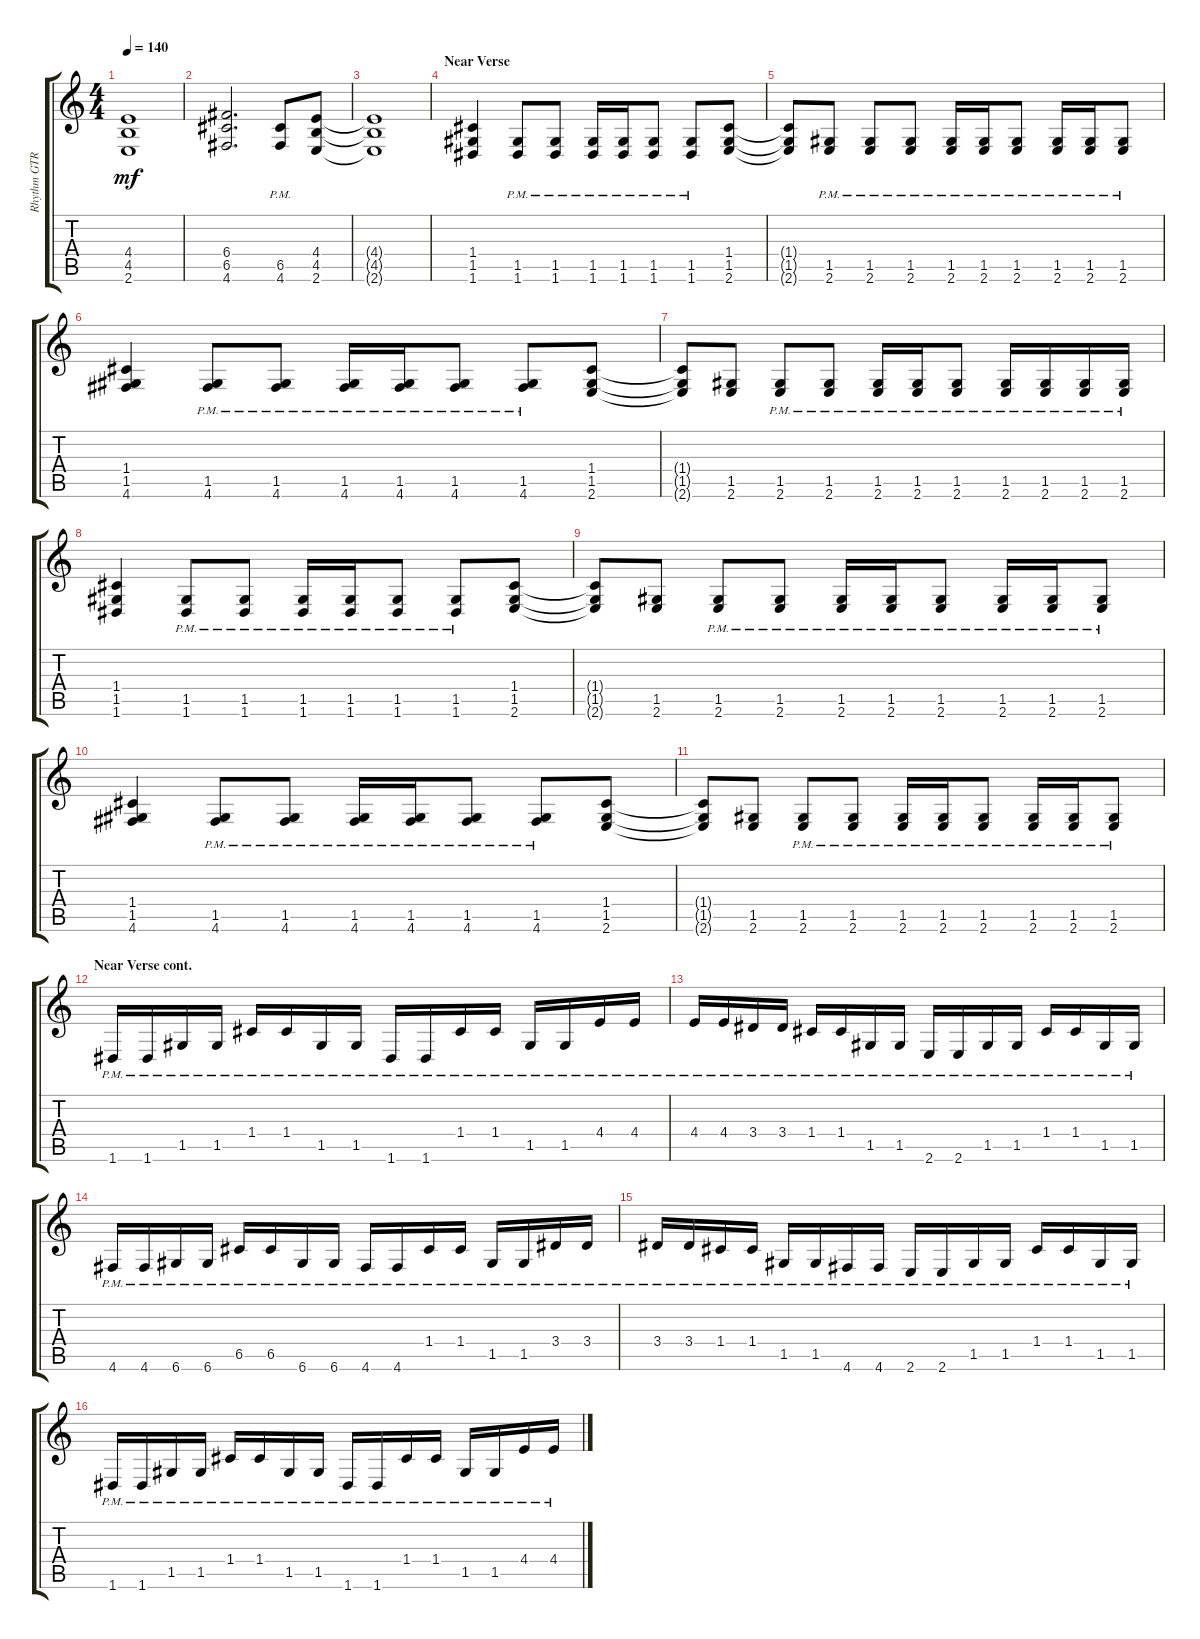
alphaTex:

\track ("Rhythm GTR 2" "Rhythm GTR") {instrument distortionguitar}
\staff {score tabs}
\tuning (D4 A3 F3 C3 G2 D2) {hide}
\ts (4 4)
\tempo 140
\clef g2
\ks aminor
(4.4{t} 4.5{t} 2.6{t}).1{dy mf} |
(6.4 6.5 4.6).2{d} (6.5{pm} 4.6{pm}).8 (4.4 4.5 2.6).8 |
(4.4{t} 4.5{t} 2.6{t}).1 |
\section ("" "Near Verse")
(1.4 1.5 1.6).4 (1.5{pm} 1.6{pm}).8 (1.5{pm} 1.6{pm}).8 (1.5{pm} 1.6{pm}).16 (1.5{pm} 1.6{pm}).16 (1.5{pm} 1.6{pm}).8 (1.5{pm} 1.6{pm}).8 (1.4 1.5 2.6).8 |
(1.4{t} 1.5{t} 2.6{t}).8 (1.5{pm} 2.6{pm}).8 (1.5{pm} 2.6{pm}).8 (1.5{pm} 2.6{pm}).8 (1.5{pm} 2.6{pm}).16 (1.5{pm} 2.6{pm}).16 (1.5{pm} 2.6{pm}).8 (1.5{pm} 2.6{pm}).16 (1.5{pm} 2.6{pm}).16 (1.5{pm} 2.6{pm}).8 |
(1.4 1.5 4.6).4 (1.5{pm} 4.6{pm}).8 (1.5{pm} 4.6{pm}).8 (1.5{pm} 4.6{pm}).16 (1.5{pm} 4.6{pm}).16 (1.5{pm} 4.6{pm}).8 (1.5{pm} 4.6{pm}).8 (1.4 1.5 2.6).8 |
(1.4{t} 1.5{t} 2.6{t}).8 (1.5 2.6).8 (1.5{pm} 2.6{pm}).8 (1.5{pm} 2.6{pm}).8 (1.5{pm} 2.6{pm}).16 (1.5{pm} 2.6{pm}).16 (1.5{pm} 2.6{pm}).8 (1.5{pm} 2.6{pm}).16 (1.5{pm} 2.6{pm}).16 (1.5{pm} 2.6{pm}).16 (1.5{pm} 2.6{pm}).16 |
(1.4 1.5 1.6).4 (1.5{pm} 1.6{pm}).8 (1.5{pm} 1.6{pm}).8 (1.5{pm} 1.6{pm}).16 (1.5{pm} 1.6{pm}).16 (1.5{pm} 1.6{pm}).8 (1.5{pm} 1.6{pm}).8 (1.4 1.5 2.6).8 |
(1.4{t} 1.5{t} 2.6{t}).8 (1.5 2.6).8 (1.5{pm} 2.6{pm}).8 (1.5{pm} 2.6{pm}).8 (1.5{pm} 2.6{pm}).16 (1.5{pm} 2.6{pm}).16 (1.5{pm} 2.6{pm}).8 (1.5{pm} 2.6{pm}).16 (1.5{pm} 2.6{pm}).16 (1.5{pm} 2.6{pm}).8 |
(1.4 1.5 4.6).4 (1.5{pm} 4.6{pm}).8 (1.5{pm} 4.6{pm}).8 (1.5{pm} 4.6{pm}).16 (1.5{pm} 4.6{pm}).16 (1.5{pm} 4.6{pm}).8 (1.5{pm} 4.6{pm}).8 (1.4 1.5 2.6).8 |
(1.4{t} 1.5{t} 2.6{t}).8 (1.5 2.6).8 (1.5{pm} 2.6{pm}).8 (1.5{pm} 2.6{pm}).8 (1.5{pm} 2.6{pm}).16 (1.5{pm} 2.6{pm}).16 (1.5{pm} 2.6{pm}).8 (1.5{pm} 2.6{pm}).16 (1.5{pm} 2.6{pm}).16 (1.5{pm} 2.6{pm}).8 |
\section ("" "Near Verse cont.")
1.6{pm}.16 1.6{pm}.16 1.5{pm}.16 1.5{pm}.16 1.4{pm}.16 1.4{pm}.16 1.5{pm}.16 1.5{pm}.16 1.6{pm}.16 1.6{pm}.16 1.4{pm}.16 1.4{pm}.16 1.5{pm}.16 1.5{pm}.16 4.4{pm}.16 4.4{pm}.16 |
4.4{pm}.16 4.4{pm}.16 3.4{pm}.16 3.4{pm}.16 1.4{pm}.16 1.4{pm}.16 1.5{pm}.16 1.5{pm}.16 2.6{pm}.16 2.6{pm}.16 1.5{pm}.16 1.5{pm}.16 1.4{pm}.16 1.4{pm}.16 1.5{pm}.16 1.5{pm}.16 |
4.6{pm}.16 4.6{pm}.16 6.6{pm}.16 6.6{pm}.16 6.5{pm}.16 6.5{pm}.16 6.6{pm}.16 6.6{pm}.16 4.6{pm}.16 4.6{pm}.16 1.4{pm}.16 1.4{pm}.16 1.5{pm}.16 1.5{pm}.16 3.4{pm}.16 3.4{pm}.16 |
3.4{pm}.16 3.4{pm}.16 1.4{pm}.16 1.4{pm}.16 1.5{pm}.16 1.5{pm}.16 4.6{pm}.16 4.6{pm}.16 2.6{pm}.16 2.6{pm}.16 1.5{pm}.16 1.5{pm}.16 1.4{pm}.16 1.4{pm}.16 1.5{pm}.16 1.5{pm}.16 |
1.6{pm}.16 1.6{pm}.16 1.5{pm}.16 1.5{pm}.16 1.4{pm}.16 1.4{pm}.16 1.5{pm}.16 1.5{pm}.16 1.6{pm}.16 1.6{pm}.16 1.4{pm}.16 1.4{pm}.16 1.5{pm}.16 1.5{pm}.16 4.4{pm}.16 4.4{pm}.16
